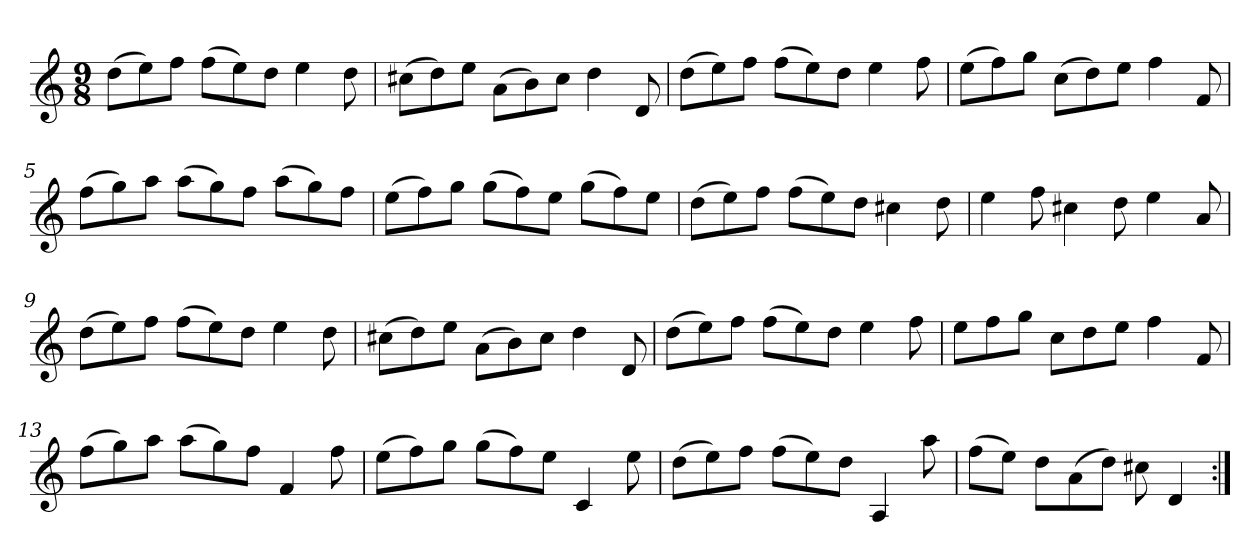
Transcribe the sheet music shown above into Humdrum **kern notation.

**kern
*part1
*staff1
*clefG2
*k[]
*D:dor
*M9/8
*MM120
=1
(8dd\L
8ee\)
8ff\J
(8ff\L
8ee\)
8dd\J
4ee
8dd
=2
(8cc#X\L
8dd\)
8ee\J
(8a\L
8b\)
8cc#\J
4dd
8d
=3
(8dd\L
8ee\)
8ff\J
(8ff\L
8ee\)
8dd\J
4ee
8ff
=4
(8ee\L
8ff\)
8gg\J
(8cc\L
8dd\)
8ee\J
4ff
8f
=5
(8ff\L
8gg\)
8aa\J
(8aa\L
8gg\)
8ff\J
(8aa\L
8gg\)
8ff\J
=6
(8ee\L
8ff\)
8gg\J
(8gg\L
8ff\)
8ee\J
(8gg\L
8ff\)
8ee\J
=7
(8dd\L
8ee\)
8ff\J
(8ff\L
8ee\)
8dd\J
4cc#X
8dd
=8
4ee
8ff
4cc#X
8dd
4ee
8a
=9
(8dd\L
8ee\)
8ff\J
(8ff\L
8ee\)
8dd\J
4ee
8dd
=10
(8cc#X\L
8dd\)
8ee\J
(8a\L
8b\)
8cc#\J
4dd
8d
=11
(8dd\L
8ee\)
8ff\J
(8ff\L
8ee\)
8dd\J
4ee
8ff
=12
8ee\L
8ff\
8gg\J
8cc\L
8dd\
8ee\J
4ff
8f
=13
(8ff\L
8gg\)
8aa\J
(8aa\L
8gg\)
8ff\J
4f
8ff
=14
(8ee\L
8ff\)
8gg\J
(8gg\L
8ff\)
8ee\J
4c
8ee
=15
(8dd\L
8ee\)
8ff\J
(8ff\L
8ee\)
8dd\J
4A
8aa
=16
(8ff\L
8ee\J)
8dd\L
(8a\
8dd\J)
8cc#X
4d
=:|!
*-
